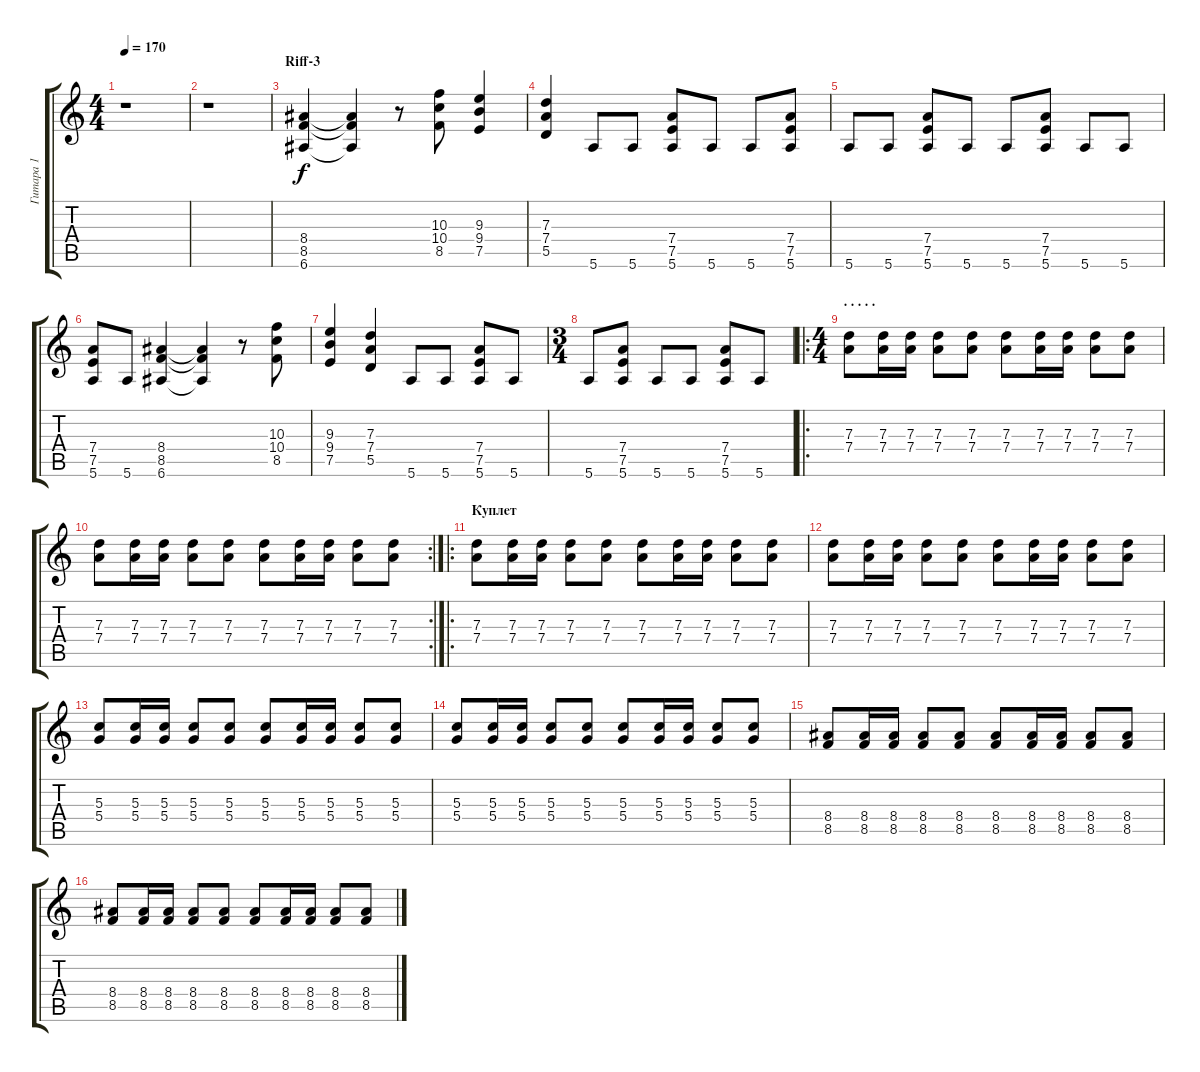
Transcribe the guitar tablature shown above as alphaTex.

\track ("Гитара 1" "Гитара 1") {instrument distortionguitar}
\staff {score tabs}
\tuning (E4 B3 G3 D3 A2 E2) {hide}
\ts (4 4)
\tempo 170
\clef g2
\ks c
r.1{dy f} |
r.1 |
\section ("" "Riff-3")
(8.4 8.5 6.6).4 (8.4{t} 8.5{t} 6.6{t}).4 r.8 (10.3 10.4 8.5).8 (9.3 9.4 7.5).4 |
(7.3 7.4 5.5).4 5.6.8 5.6.8 (7.4 7.5 5.6).8 5.6.8 5.6.8 (7.4 7.5 5.6).8 |
5.6.8 5.6.8 (7.4 7.5 5.6).8 5.6.8 5.6.8 (7.4 7.5 5.6).8 5.6.8 5.6.8 |
(7.4 7.5 5.6).8 5.6.8 (8.4 8.5 6.6).4 (8.4{t} 8.5{t} 6.6{t}).4 r.8 (10.3 10.4 8.5).8 |
(9.3 9.4 7.5).4 (7.3 7.4 5.5).4 5.6.8 5.6.8 (7.4 7.5 5.6).8 5.6.8 |
\ts (3 4)
5.6.8 (7.4 7.5 5.6).8 5.6.8 5.6.8 (7.4 7.5 5.6).8 5.6.8 |
\ro
\ts (4 4)
\section ("" ". . . . .")
(7.3 7.4).8 (7.3 7.4).16 (7.3 7.4).16 (7.3 7.4).8 (7.3 7.4).8 (7.3 7.4).8 (7.3 7.4).16 (7.3 7.4).16 (7.3 7.4).8 (7.3 7.4).8 |
\rc 2
(7.3 7.4).8 (7.3 7.4).16 (7.3 7.4).16 (7.3 7.4).8 (7.3 7.4).8 (7.3 7.4).8 (7.3 7.4).16 (7.3 7.4).16 (7.3 7.4).8 (7.3 7.4).8 |
\ro
\section ("" "Куплет")
(7.3 7.4).8 (7.3 7.4).16 (7.3 7.4).16 (7.3 7.4).8 (7.3 7.4).8 (7.3 7.4).8 (7.3 7.4).16 (7.3 7.4).16 (7.3 7.4).8 (7.3 7.4).8 |
(7.3 7.4).8 (7.3 7.4).16 (7.3 7.4).16 (7.3 7.4).8 (7.3 7.4).8 (7.3 7.4).8 (7.3 7.4).16 (7.3 7.4).16 (7.3 7.4).8 (7.3 7.4).8 |
(5.3 5.4).8 (5.3 5.4).16 (5.3 5.4).16 (5.3 5.4).8 (5.3 5.4).8 (5.3 5.4).8 (5.3 5.4).16 (5.3 5.4).16 (5.3 5.4).8 (5.3 5.4).8 |
(5.3 5.4).8 (5.3 5.4).16 (5.3 5.4).16 (5.3 5.4).8 (5.3 5.4).8 (5.3 5.4).8 (5.3 5.4).16 (5.3 5.4).16 (5.3 5.4).8 (5.3 5.4).8 |
(8.4 8.5).8 (8.4 8.5).16 (8.4 8.5).16 (8.4 8.5).8 (8.4 8.5).8 (8.4 8.5).8 (8.4 8.5).16 (8.4 8.5).16 (8.4 8.5).8 (8.4 8.5).8 |
(8.4 8.5).8 (8.4 8.5).16 (8.4 8.5).16 (8.4 8.5).8 (8.4 8.5).8 (8.4 8.5).8 (8.4 8.5).16 (8.4 8.5).16 (8.4 8.5).8 (8.4 8.5).8
